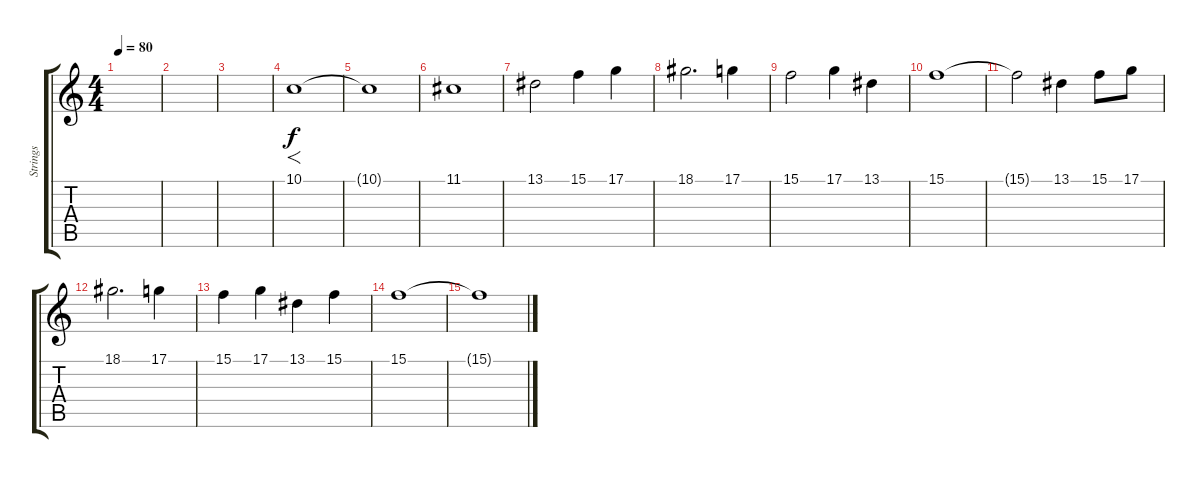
\track ("Strings" "Strings") {instrument stringensemble1}
\staff {score tabs}
\tuning (D4 A3 F3 C3 G2 C2) {hide}
\ts (4 4)
\tempo 80
\clef g2
\ks c
|
|
|
10.1.1{f} |
10.1{t}.1 |
11.1.1 |
13.1.2 15.1.4 17.1.4 |
18.1.2{d} 17.1.4 |
15.1.2 17.1.4 13.1.4 |
15.1.1 |
15.1{t}.2 13.1.4 15.1.8 17.1.8 |
18.1.2{d} 17.1.4 |
15.1.4 17.1.4 13.1.4 15.1.4 |
15.1.1 |
15.1{t}.1
